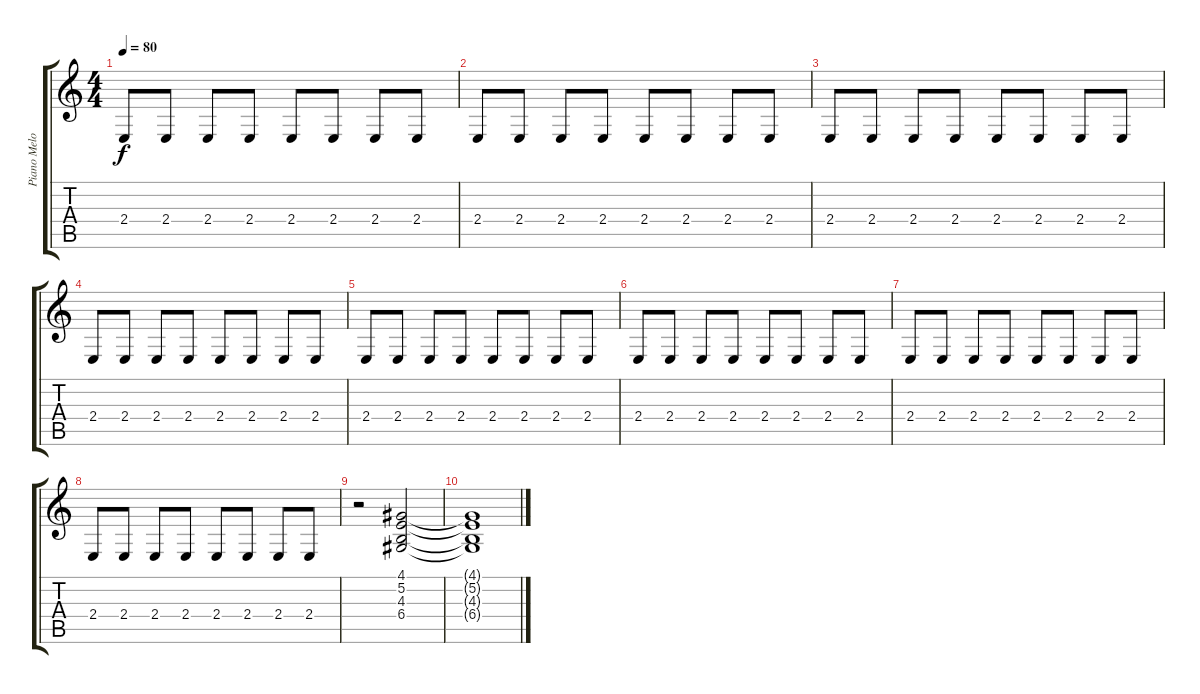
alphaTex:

\track ("Piano Melody" "Piano Melo") {instrument acousticgrandpiano}
\staff {score tabs}
\tuning (E4 B3 G3 D3 A2 E2) {hide}
\ts (4 4)
\tempo 80
\clef g2
\ks c
2.4.8{dy f} 2.4.8 2.4.8 2.4.8 2.4.8 2.4.8 2.4.8 2.4.8 |
2.4.8 2.4.8 2.4.8 2.4.8 2.4.8 2.4.8 2.4.8 2.4.8 |
2.4.8 2.4.8 2.4.8 2.4.8 2.4.8 2.4.8 2.4.8 2.4.8 |
2.4.8 2.4.8 2.4.8 2.4.8 2.4.8 2.4.8 2.4.8 2.4.8 |
2.4.8 2.4.8 2.4.8 2.4.8 2.4.8 2.4.8 2.4.8 2.4.8 |
2.4.8 2.4.8 2.4.8 2.4.8 2.4.8 2.4.8 2.4.8 2.4.8 |
2.4.8 2.4.8 2.4.8 2.4.8 2.4.8 2.4.8 2.4.8 2.4.8 |
2.4.8 2.4.8 2.4.8 2.4.8 2.4.8 2.4.8 2.4.8 2.4.8 |
r.2 (4.1 5.2 4.3 6.4).2 |
(4.1{t} 5.2{t} 4.3{t} 6.4{t}).1
